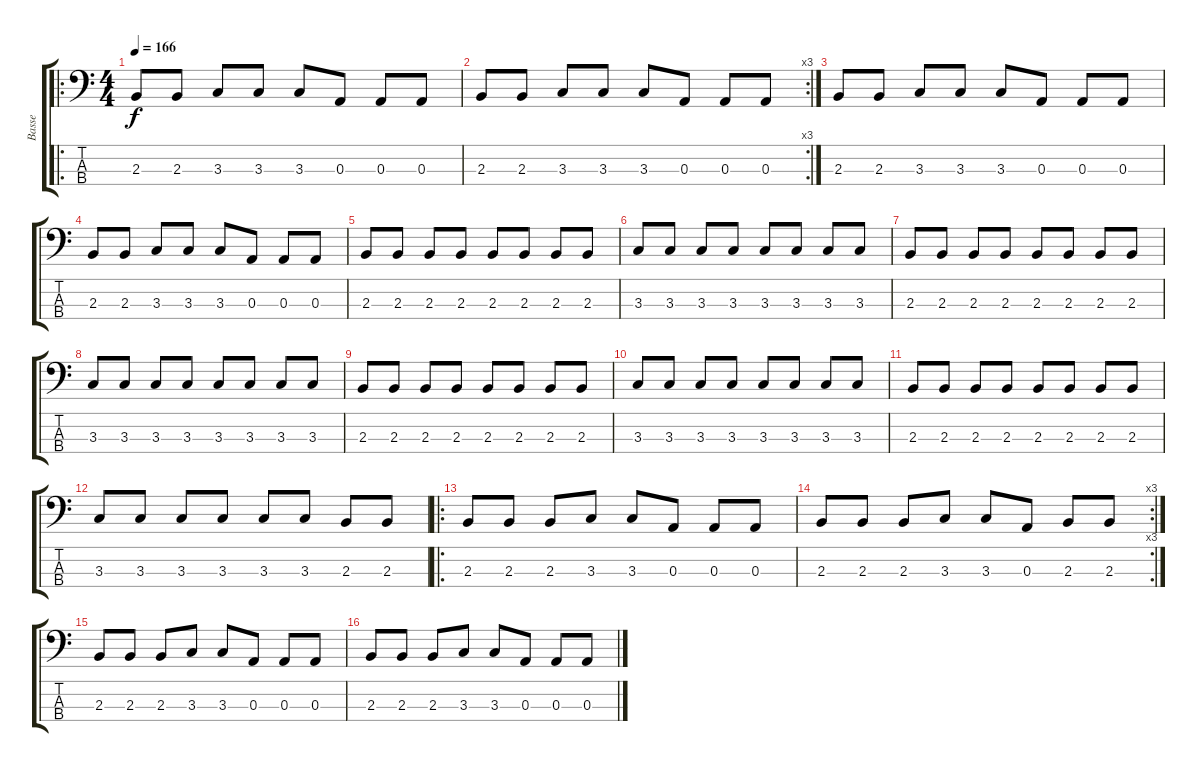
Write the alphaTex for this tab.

\track ("Basse" "Basse") {instrument electricbassfinger}
\staff {score tabs}
\tuning (G2 D2 A1 E1) {hide}
\ro
\ts (4 4)
\tempo 166
\clef f4
\ks c
2.3.8{dy f} 2.3.8 3.3.8 3.3.8 3.3.8 0.3.8 0.3.8 0.3.8 |
\rc 3
2.3.8 2.3.8 3.3.8 3.3.8 3.3.8 0.3.8 0.3.8 0.3.8 |
2.3.8 2.3.8 3.3.8 3.3.8 3.3.8 0.3.8 0.3.8 0.3.8 |
2.3.8 2.3.8 3.3.8 3.3.8 3.3.8 0.3.8 0.3.8 0.3.8 |
2.3.8 2.3.8 2.3.8 2.3.8 2.3.8 2.3.8 2.3.8 2.3.8 |
3.3.8 3.3.8 3.3.8 3.3.8 3.3.8 3.3.8 3.3.8 3.3.8 |
2.3.8 2.3.8 2.3.8 2.3.8 2.3.8 2.3.8 2.3.8 2.3.8 |
3.3.8 3.3.8 3.3.8 3.3.8 3.3.8 3.3.8 3.3.8 3.3.8 |
2.3.8 2.3.8 2.3.8 2.3.8 2.3.8 2.3.8 2.3.8 2.3.8 |
3.3.8 3.3.8 3.3.8 3.3.8 3.3.8 3.3.8 3.3.8 3.3.8 |
2.3.8 2.3.8 2.3.8 2.3.8 2.3.8 2.3.8 2.3.8 2.3.8 |
3.3.8 3.3.8 3.3.8 3.3.8 3.3.8 3.3.8 2.3.8 2.3.8 |
\ro
2.3.8 2.3.8 2.3.8 3.3.8 3.3.8 0.3.8 0.3.8 0.3.8 |
\rc 3
2.3.8 2.3.8 2.3.8 3.3.8 3.3.8 0.3.8 2.3.8 2.3.8 |
2.3.8 2.3.8 2.3.8 3.3.8 3.3.8 0.3.8 0.3.8 0.3.8 |
2.3.8 2.3.8 2.3.8 3.3.8 3.3.8 0.3.8 0.3.8 0.3.8
